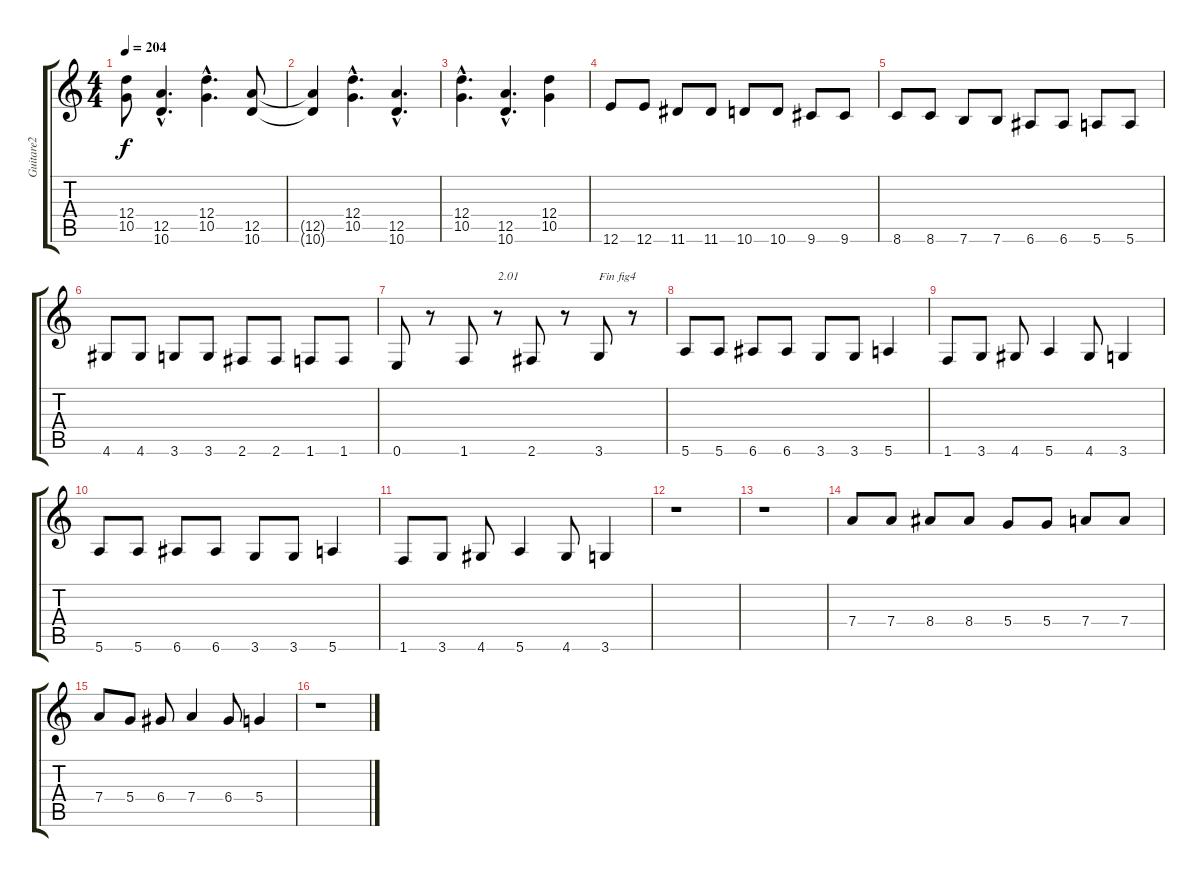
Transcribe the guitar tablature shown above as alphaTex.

\track ("Guitare2" "Guitare2") {instrument distortionguitar}
\staff {score tabs}
\tuning (E4 B3 G3 D3 A2 E2) {hide}
\ts (4 4)
\tempo 204
\clef g2
\ks c
(12.4{t} 10.5{t}).8{dy f} (12.5{hac} 10.6{hac}).4{d} (12.4{hac} 10.5{hac}).4{d} (12.5 10.6).8 |
(12.5{t} 10.6{t}).4 (12.4{hac} 10.5{hac}).4{d} (12.5{hac} 10.6{hac}).4{d} |
(12.4{hac} 10.5{hac}).4{d} (12.5{hac} 10.6{hac}).4{d} (12.4 10.5).4 |
12.6.8 12.6.8 11.6.8 11.6.8 10.6.8 10.6.8 9.6.8 9.6.8 |
8.6.8 8.6.8 7.6.8 7.6.8 6.6.8 6.6.8 5.6.8 5.6.8 |
4.6.8 4.6.8 3.6.8 3.6.8 2.6.8 2.6.8 1.6.8 1.6.8 |
0.6.8 r.8 1.6.8 r.8{txt "2.01"} 2.6.8 r.8 3.6.8{txt "Fin fig4"} r.8 |
5.6.8 5.6.8 6.6.8 6.6.8 3.6.8 3.6.8 5.6.4 |
1.6.8 3.6.8 4.6.8 5.6.4 4.6.8 3.6.4 |
5.6.8 5.6.8 6.6.8 6.6.8 3.6.8 3.6.8 5.6.4 |
1.6.8 3.6.8 4.6.8 5.6.4 4.6.8 3.6.4 |
r.1 |
r.1 |
7.4.8 7.4.8 8.4.8 8.4.8 5.4.8 5.4.8 7.4.8 7.4.8 |
7.4.8 5.4.8 6.4.8 7.4.4 6.4.8 5.4.4 |
r.1
